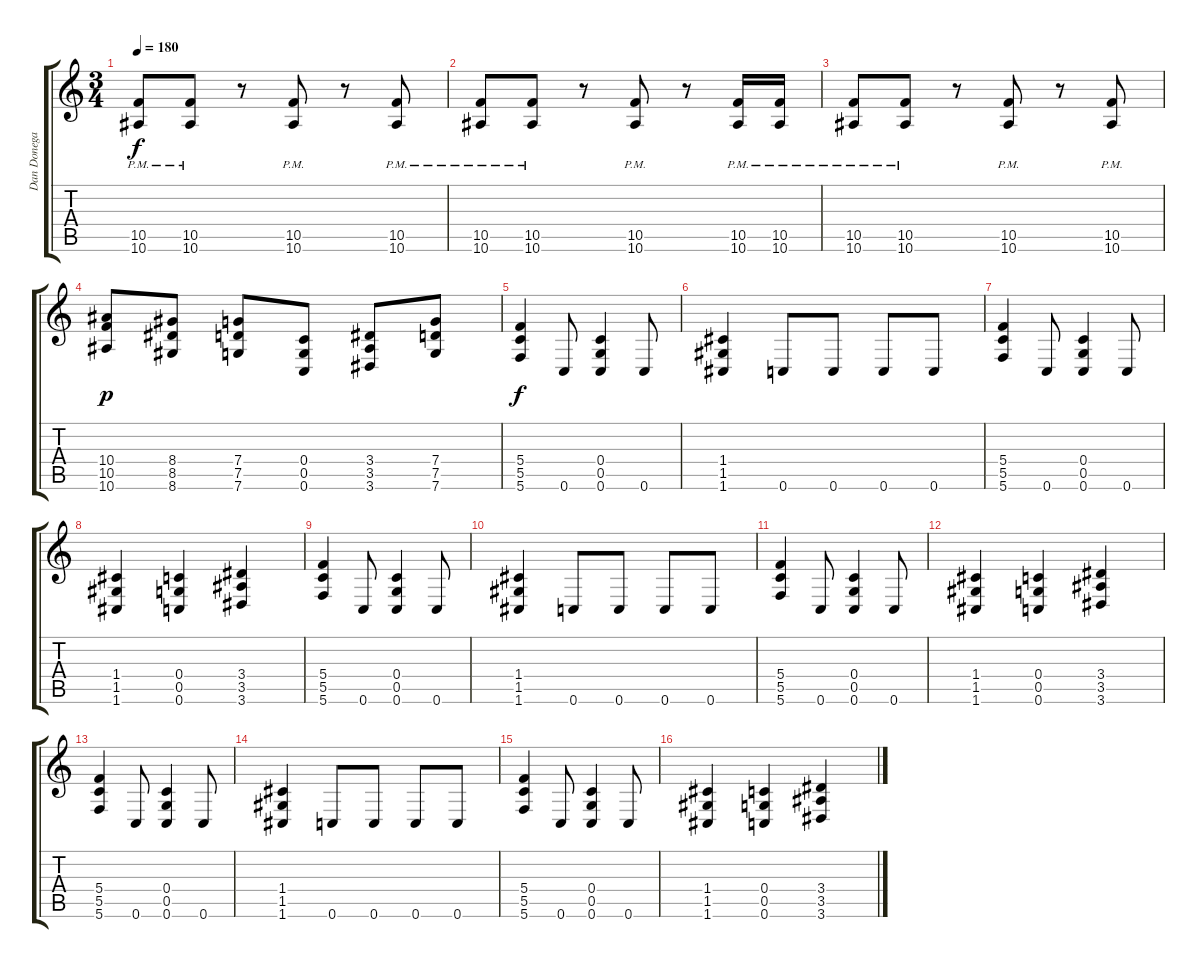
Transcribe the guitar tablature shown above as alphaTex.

\track ("Dan Donegan Lead" "Dan Donega") {instrument distortionguitar}
\staff {score tabs}
\tuning (D4 A3 F3 C3 G2 C2) {hide}
\ts (3 4)
\tempo 180
\clef g2
\ks c
(10.5{pm} 10.6{pm}).8{dy f} (10.5{pm} 10.6{pm}).8 r.8 (10.5{pm} 10.6{pm}).8 r.8 (10.5{pm} 10.6{pm}).8 |
(10.5{pm} 10.6{pm}).8 (10.5{pm} 10.6{pm}).8 r.8 (10.5{pm} 10.6{pm}).8 r.8 (10.5{pm} 10.6{pm}).16 (10.5{pm} 10.6{pm}).16 |
(10.5{pm} 10.6{pm}).8 (10.5{pm} 10.6{pm}).8 r.8 (10.5{pm} 10.6{pm}).8 r.8 (10.5{pm} 10.6{pm}).8 |
(10.4 10.5 10.6).8{dy p} (8.4 8.5 8.6).8 (7.4 7.5 7.6).8 (0.4 0.5 0.6).8 (3.4 3.5 3.6).8 (7.4 7.5 7.6).8 |
(5.4 5.5 5.6).4{dy f} 0.6.8 (0.4 0.5 0.6).4 0.6.8 |
(1.4 1.5 1.6).4 0.6.8 0.6.8 0.6.8 0.6.8 |
(5.4 5.5 5.6).4 0.6.8 (0.4 0.5 0.6).4 0.6.8 |
(1.4 1.5 1.6).4 (0.4 0.5 0.6).4 (3.4 3.5 3.6).4 |
(5.4 5.5 5.6).4 0.6.8 (0.4 0.5 0.6).4 0.6.8 |
(1.4 1.5 1.6).4 0.6.8 0.6.8 0.6.8 0.6.8 |
(5.4 5.5 5.6).4 0.6.8 (0.4 0.5 0.6).4 0.6.8 |
(1.4 1.5 1.6).4 (0.4 0.5 0.6).4 (3.4 3.5 3.6).4 |
(5.4 5.5 5.6).4 0.6.8 (0.4 0.5 0.6).4 0.6.8 |
(1.4 1.5 1.6).4 0.6.8 0.6.8 0.6.8 0.6.8 |
(5.4 5.5 5.6).4 0.6.8 (0.4 0.5 0.6).4 0.6.8 |
(1.4 1.5 1.6).4 (0.4 0.5 0.6).4 (3.4 3.5 3.6).4
